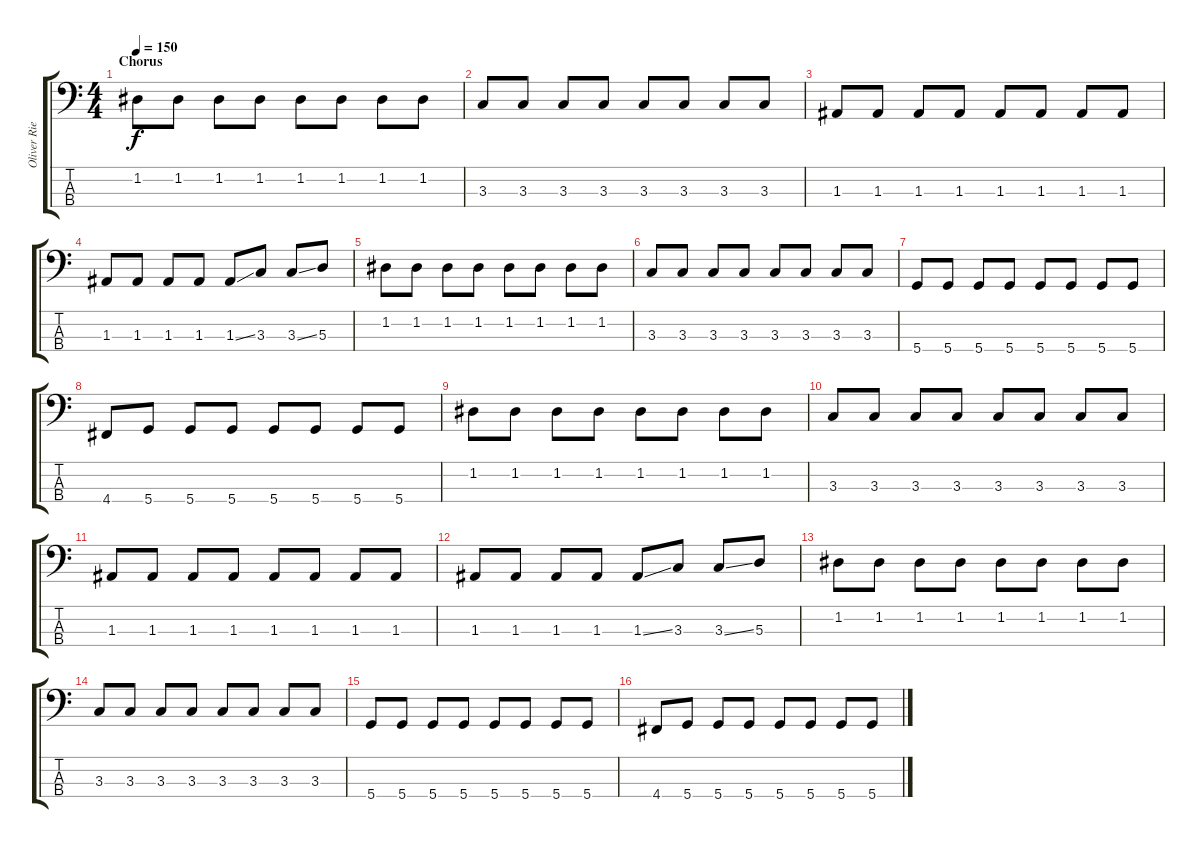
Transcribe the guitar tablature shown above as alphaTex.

\track ("Oliver Riedel" "Oliver Rie") {instrument electricbasspick}
\staff {score tabs}
\tuning (G2 D2 A1 D1) {hide}
\ts (4 4)
\section ("" "Chorus")
\tempo 150
\clef f4
\ks c
1.2.8{dy f} 1.2.8 1.2.8 1.2.8 1.2.8 1.2.8 1.2.8 1.2.8 |
3.3.8 3.3.8 3.3.8 3.3.8 3.3.8 3.3.8 3.3.8 3.3.8 |
1.3.8 1.3.8 1.3.8 1.3.8 1.3.8 1.3.8 1.3.8 1.3.8 |
1.3.8 1.3.8 1.3.8 1.3.8 1.3{ss}.8 3.3.8 3.3{ss}.8 5.3.8 |
1.2.8 1.2.8 1.2.8 1.2.8 1.2.8 1.2.8 1.2.8 1.2.8 |
3.3.8 3.3.8 3.3.8 3.3.8 3.3.8 3.3.8 3.3.8 3.3.8 |
5.4.8 5.4.8 5.4.8 5.4.8 5.4.8 5.4.8 5.4.8 5.4.8 |
4.4.8 5.4.8 5.4.8 5.4.8 5.4.8 5.4.8 5.4.8 5.4.8 |
1.2.8 1.2.8 1.2.8 1.2.8 1.2.8 1.2.8 1.2.8 1.2.8 |
3.3.8 3.3.8 3.3.8 3.3.8 3.3.8 3.3.8 3.3.8 3.3.8 |
1.3.8 1.3.8 1.3.8 1.3.8 1.3.8 1.3.8 1.3.8 1.3.8 |
1.3.8 1.3.8 1.3.8 1.3.8 1.3{ss}.8 3.3.8 3.3{ss}.8 5.3.8 |
1.2.8 1.2.8 1.2.8 1.2.8 1.2.8 1.2.8 1.2.8 1.2.8 |
3.3.8 3.3.8 3.3.8 3.3.8 3.3.8 3.3.8 3.3.8 3.3.8 |
5.4.8 5.4.8 5.4.8 5.4.8 5.4.8 5.4.8 5.4.8 5.4.8 |
4.4.8 5.4.8 5.4.8 5.4.8 5.4.8 5.4.8 5.4.8 5.4.8
